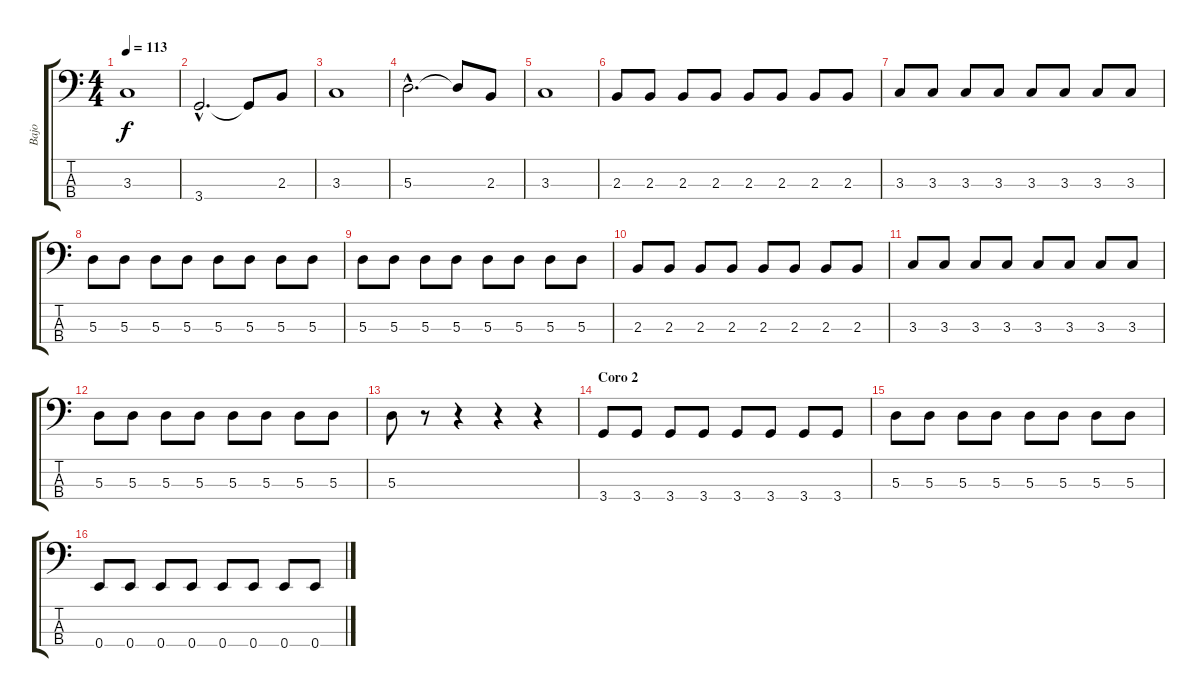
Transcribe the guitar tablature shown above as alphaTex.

\track ("Bajo" "Bajo") {instrument electricbasspick}
\staff {score tabs}
\tuning (G2 D2 A1 E1) {hide}
\ts (4 4)
\tempo 113
\clef f4
\ks c
3.3.1{dy f} |
3.4{hac}.2{d} 3.4{t}.8 2.3.8 |
3.3.1 |
5.3{hac}.2{d} 5.3{t}.8 2.3.8 |
3.3.1 |
2.3.8 2.3.8 2.3.8 2.3.8 2.3.8 2.3.8 2.3.8 2.3.8 |
3.3.8 3.3.8 3.3.8 3.3.8 3.3.8 3.3.8 3.3.8 3.3.8 |
5.3.8 5.3.8 5.3.8 5.3.8 5.3.8 5.3.8 5.3.8 5.3.8 |
5.3.8 5.3.8 5.3.8 5.3.8 5.3.8 5.3.8 5.3.8 5.3.8 |
2.3.8 2.3.8 2.3.8 2.3.8 2.3.8 2.3.8 2.3.8 2.3.8 |
3.3.8 3.3.8 3.3.8 3.3.8 3.3.8 3.3.8 3.3.8 3.3.8 |
5.3.8 5.3.8 5.3.8 5.3.8 5.3.8 5.3.8 5.3.8 5.3.8 |
5.3.8 r.8 r.4 r.4 r.4 |
\section ("" "Coro 2")
3.4.8 3.4.8 3.4.8 3.4.8 3.4.8 3.4.8 3.4.8 3.4.8 |
5.3.8 5.3.8 5.3.8 5.3.8 5.3.8 5.3.8 5.3.8 5.3.8 |
0.4.8 0.4.8 0.4.8 0.4.8 0.4.8 0.4.8 0.4.8 0.4.8
